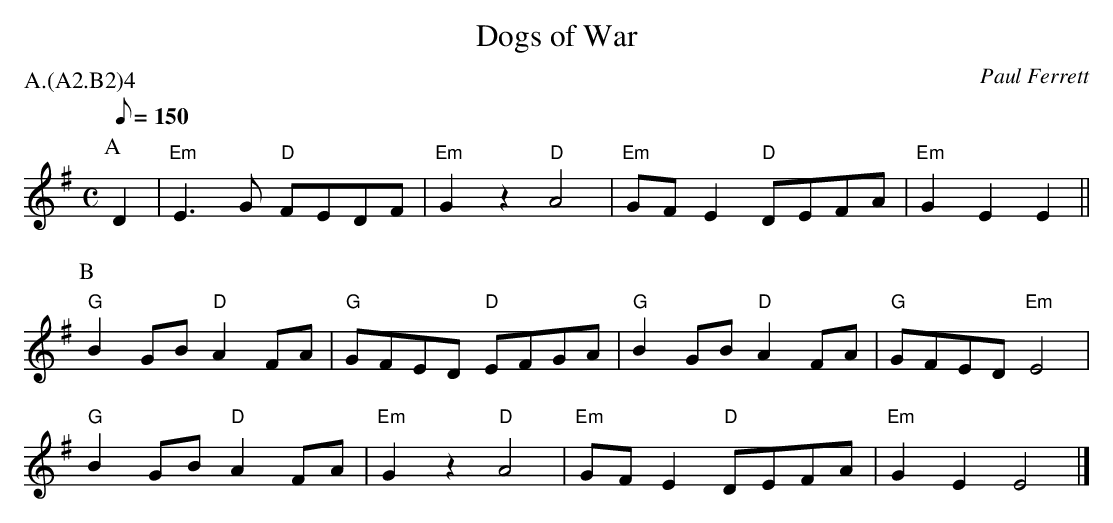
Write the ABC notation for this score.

X:1
T: Dogs of War
C: Paul Ferrett
P: A.(A2.B2)4
M: C
L: 1/8
Q: 150
K: G
P: A
D2 | "Em" E2>G2 "D" FEDF | "Em" G2 z2 "D" A4 |\
     "Em" GF E2 "D" DEFA | "Em" G2 E2 E2 ||
P: B
    "G" B2 GB "D" A2 FA | "G" GFED "D" EFGA |\
    "G" B2 GB "D" A2 FA | "G" GFED "Em" E4 |
    "G" B2 GB "D" A2 FA | "Em" G2 z2 "D" A4 |\
   "Em" GF E2 "D" DEFA | "Em" G2 E2 E4 |]
